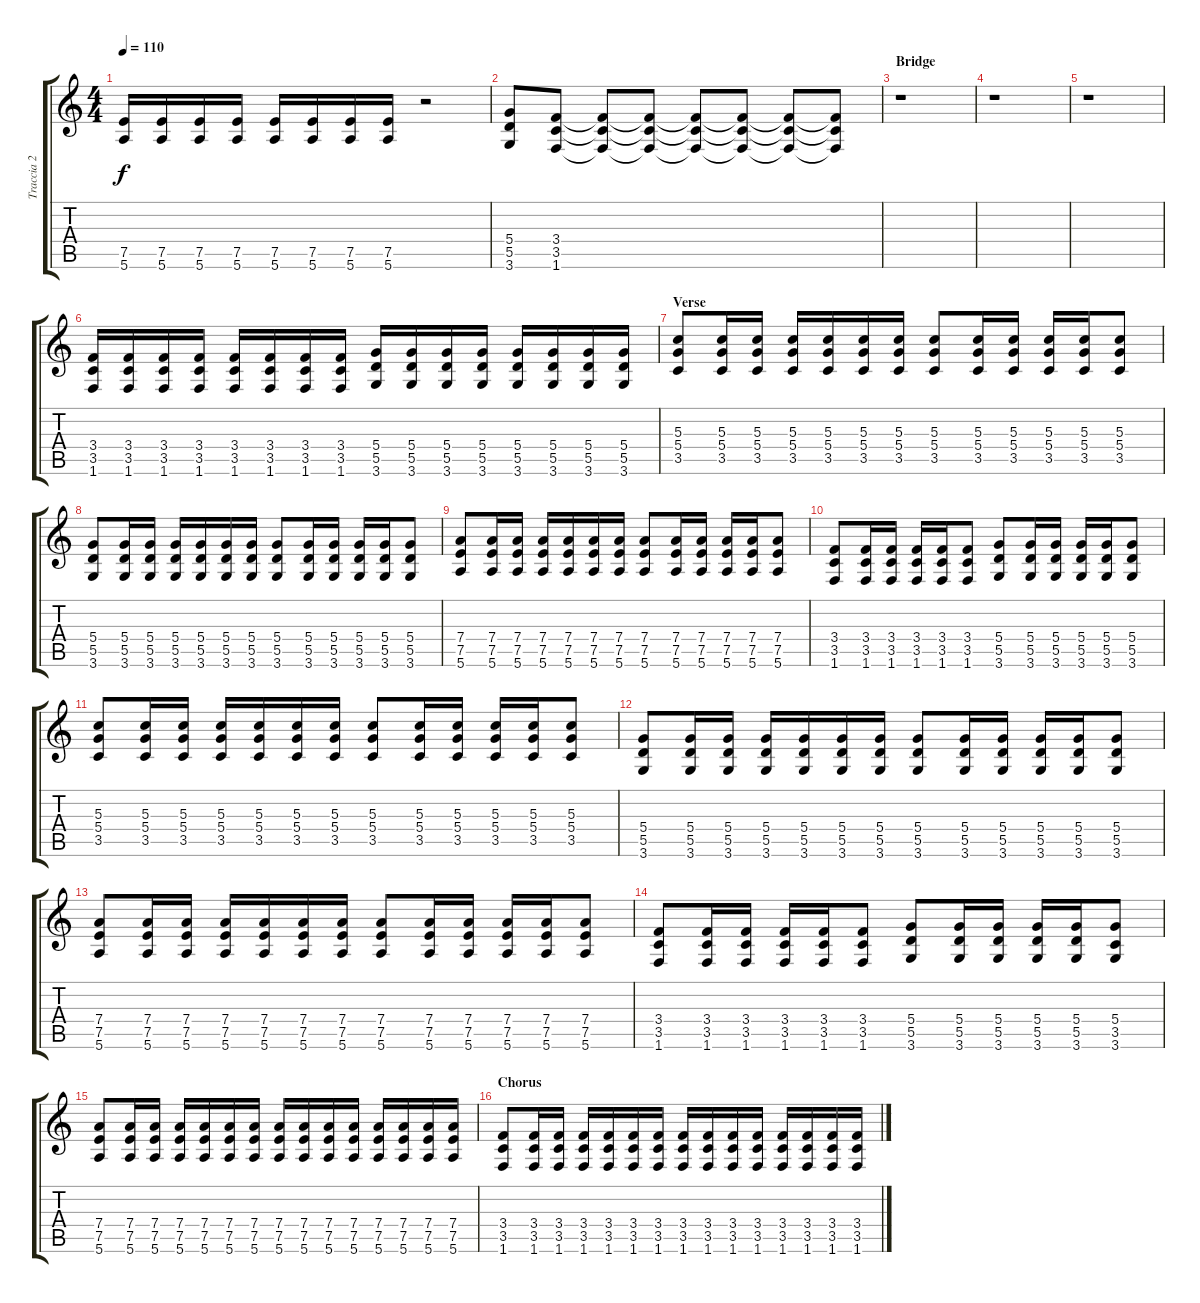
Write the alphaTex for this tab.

\track ("Traccia 2" "Traccia 2") {instrument distortionguitar}
\staff {score tabs}
\tuning (E4 B3 G3 D3 A2 E2) {hide}
\ts (4 4)
\tempo 110
\clef g2
\ks c
(7.5 5.6).16{dy f} (7.5 5.6).16 (7.5 5.6).16 (7.5 5.6).16 (7.5 5.6).16 (7.5 5.6).16 (7.5 5.6).16 (7.5 5.6).16 r.2 |
(5.4 5.5 3.6).8 (3.4 3.5 1.6).8 (3.4{t} 3.5{t} 1.6{t}).8 (3.4{t} 3.5{t} 1.6{t}).8 (3.4{t} 3.5{t} 1.6{t}).8 (3.4{t} 3.5{t} 1.6{t}).8 (3.4{t} 3.5{t} 1.6{t}).8 (3.4{t} 3.5{t} 1.6{t}).8 |
\section ("" "Bridge")
r.1 |
r.1 |
r.1 |
(3.4 3.5 1.6).16 (3.4 3.5 1.6).16 (3.4 3.5 1.6).16 (3.4 3.5 1.6).16 (3.4 3.5 1.6).16 (3.4 3.5 1.6).16 (3.4 3.5 1.6).16 (3.4 3.5 1.6).16 (5.4 5.5 3.6).16 (5.4 5.5 3.6).16 (5.4 5.5 3.6).16 (5.4 5.5 3.6).16 (5.4 5.5 3.6).16 (5.4 5.5 3.6).16 (5.4 5.5 3.6).16 (5.4 5.5 3.6).16 |
\section ("" "Verse")
(5.3 5.4 3.5).8 (5.3 5.4 3.5).16 (5.3 5.4 3.5).16 (5.3 5.4 3.5).16 (5.3 5.4 3.5).16 (5.3 5.4 3.5).16 (5.3 5.4 3.5).16 (5.3 5.4 3.5).8 (5.3 5.4 3.5).16 (5.3 5.4 3.5).16 (5.3 5.4 3.5).16 (5.3 5.4 3.5).16 (5.3 5.4 3.5).8 |
(5.4 5.5 3.6).8 (5.4 5.5 3.6).16 (5.4 5.5 3.6).16 (5.4 5.5 3.6).16 (5.4 5.5 3.6).16 (5.4 5.5 3.6).16 (5.4 5.5 3.6).16 (5.4 5.5 3.6).8 (5.4 5.5 3.6).16 (5.4 5.5 3.6).16 (5.4 5.5 3.6).16 (5.4 5.5 3.6).16 (5.4 5.5 3.6).8 |
(7.4 7.5 5.6).8 (7.4 7.5 5.6).16 (7.4 7.5 5.6).16 (7.4 7.5 5.6).16 (7.4 7.5 5.6).16 (7.4 7.5 5.6).16 (7.4 7.5 5.6).16 (7.4 7.5 5.6).8 (7.4 7.5 5.6).16 (7.4 7.5 5.6).16 (7.4 7.5 5.6).16 (7.4 7.5 5.6).16 (7.4 7.5 5.6).8 |
(3.4 3.5 1.6).8 (3.4 3.5 1.6).16 (3.4 3.5 1.6).16 (3.4 3.5 1.6).16 (3.4 3.5 1.6).16 (3.4 3.5 1.6).8 (5.4 5.5 3.6).8 (5.4 5.5 3.6).16 (5.4 5.5 3.6).16 (5.4 5.5 3.6).16 (5.4 5.5 3.6).16 (5.4 5.5 3.6).8 |
(5.3 5.4 3.5).8 (5.3 5.4 3.5).16 (5.3 5.4 3.5).16 (5.3 5.4 3.5).16 (5.3 5.4 3.5).16 (5.3 5.4 3.5).16 (5.3 5.4 3.5).16 (5.3 5.4 3.5).8 (5.3 5.4 3.5).16 (5.3 5.4 3.5).16 (5.3 5.4 3.5).16 (5.3 5.4 3.5).16 (5.3 5.4 3.5).8 |
(5.4 5.5 3.6).8 (5.4 5.5 3.6).16 (5.4 5.5 3.6).16 (5.4 5.5 3.6).16 (5.4 5.5 3.6).16 (5.4 5.5 3.6).16 (5.4 5.5 3.6).16 (5.4 5.5 3.6).8 (5.4 5.5 3.6).16 (5.4 5.5 3.6).16 (5.4 5.5 3.6).16 (5.4 5.5 3.6).16 (5.4 5.5 3.6).8 |
(7.4 7.5 5.6).8 (7.4 7.5 5.6).16 (7.4 7.5 5.6).16 (7.4 7.5 5.6).16 (7.4 7.5 5.6).16 (7.4 7.5 5.6).16 (7.4 7.5 5.6).16 (7.4 7.5 5.6).8 (7.4 7.5 5.6).16 (7.4 7.5 5.6).16 (7.4 7.5 5.6).16 (7.4 7.5 5.6).16 (7.4 7.5 5.6).8 |
(3.4 3.5 1.6).8 (3.4 3.5 1.6).16 (3.4 3.5 1.6).16 (3.4 3.5 1.6).16 (3.4 3.5 1.6).16 (3.4 3.5 1.6).8 (5.4 5.5 3.6).8 (5.4 5.5 3.6).16 (5.4 5.5 3.6).16 (5.4 5.5 3.6).16 (5.4 5.5 3.6).16 (5.4 3.5 3.6).8 |
(7.4 7.5 5.6).8 (7.4 7.5 5.6).16 (7.4 7.5 5.6).16 (7.4 7.5 5.6).16 (7.4 7.5 5.6).16 (7.4 7.5 5.6).16 (7.4 7.5 5.6).16 (7.4 7.5 5.6).16 (7.4 7.5 5.6).16 (7.4 7.5 5.6).16 (7.4 7.5 5.6).16 (7.4 7.5 5.6).16 (7.4 7.5 5.6).16 (7.4 7.5 5.6).16 (7.4 7.5 5.6).16 |
\section ("" "Chorus")
(3.4 3.5 1.6).8 (3.4 3.5 1.6).16 (3.4 3.5 1.6).16 (3.4 3.5 1.6).16 (3.4 3.5 1.6).16 (3.4 3.5 1.6).16 (3.4 3.5 1.6).16 (3.4 3.5 1.6).16 (3.4 3.5 1.6).16 (3.4 3.5 1.6).16 (3.4 3.5 1.6).16 (3.4 3.5 1.6).16 (3.4 3.5 1.6).16 (3.4 3.5 1.6).16 (3.4 3.5 1.6).16
